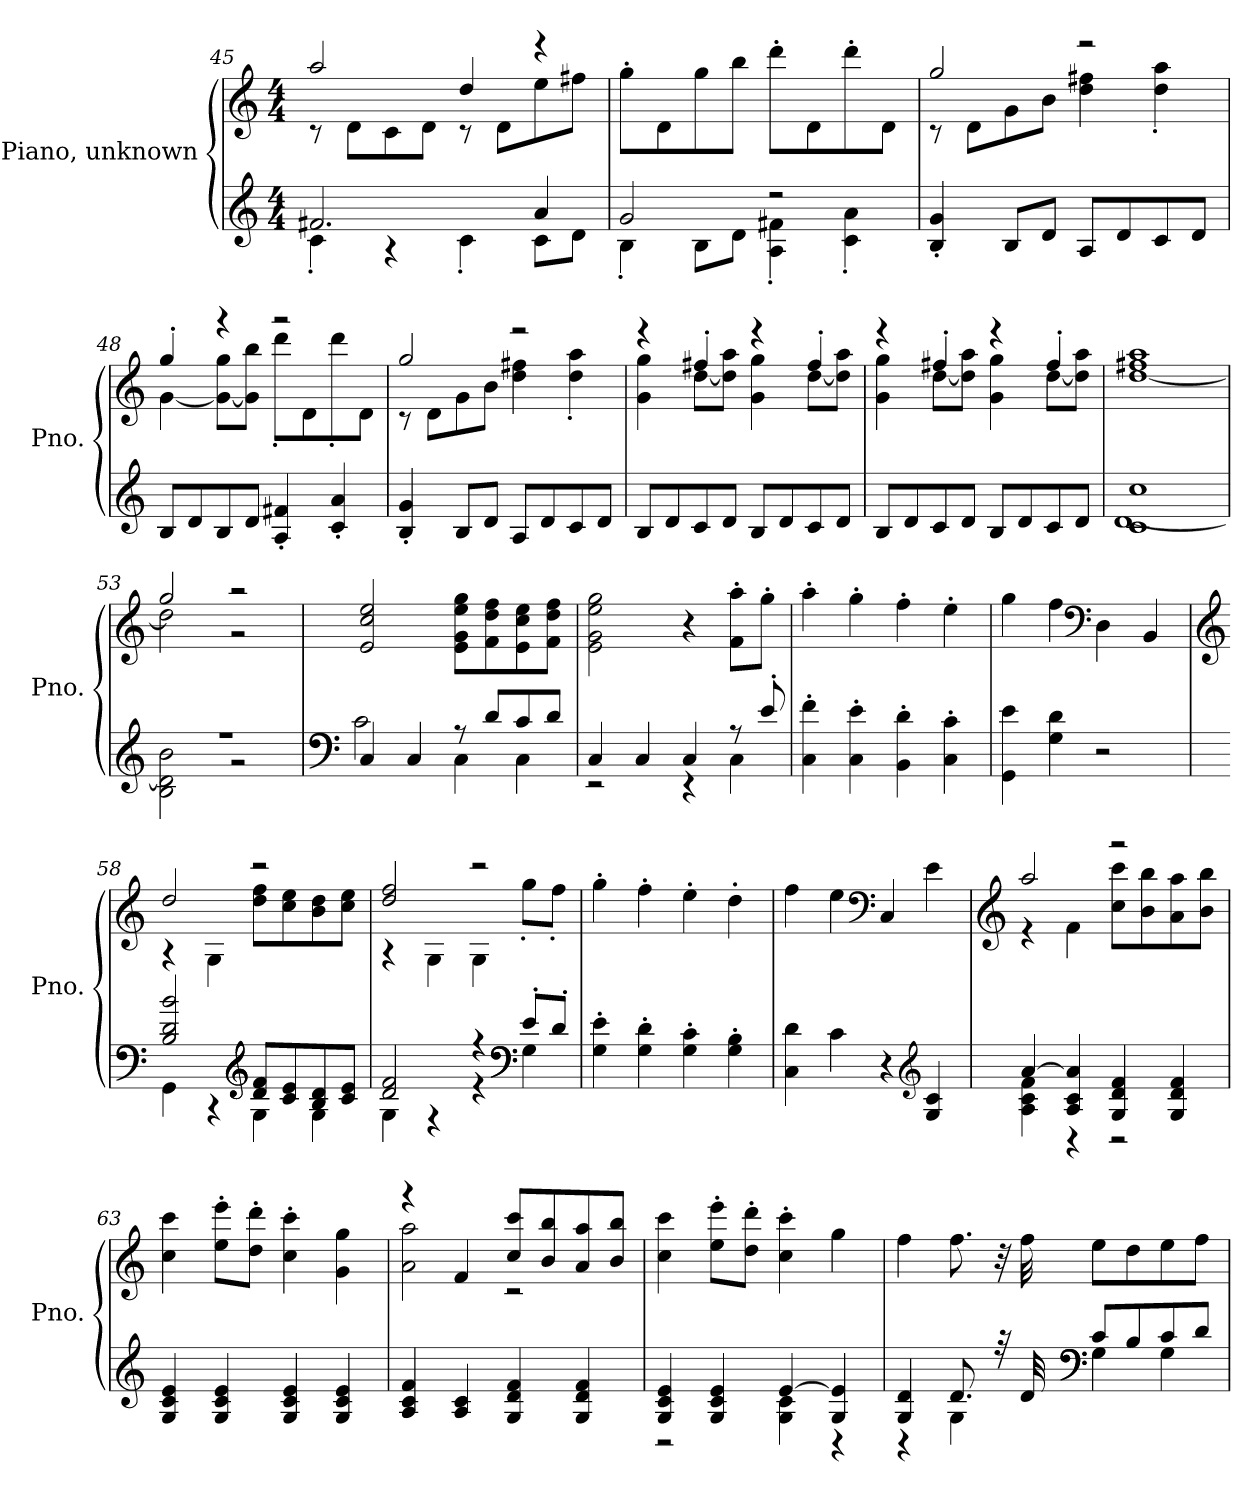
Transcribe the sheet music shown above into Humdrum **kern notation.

**kern	**kern
*part1	*part1
*staff2	*staff1
*I"Piano, unknown	*
*I'Pno.	*
*clefG2	*clefG2
*k[]	*k[]
*M4/4	*M4/4
=45	=45
*^	*^
2.f#X/	4c'\	2aa/	8r
.	.	.	8d\L
.	4r	.	8c\
.	.	.	8d\J
.	4c'\	4dd/	8r
.	.	.	8d\L
4a/	8c\L	4r	8ee\
.	8d\J	.	8ff#X\J
*	*	*v	*v
=46	=46	=46
2g/	4B'\	8gg'\L
.	.	8d\
.	8B\L	8gg\
.	8d\J	8bb\J
2r	4A\' 4f#X\'	8ddd'\L
.	.	8d\
.	4c\' 4a\'	8ddd'\
.	.	8d\J
*v	*v	*
=47	=47
*	*^
4B/' 4g/'	2gg/	8r
.	.	8d\L
8B/L	.	8g\
8d/J	.	8b\J
8A/L	2r	4dd\ 4ff#X\
8d/	.	.
8c/	.	4dd\' 4aa\'
8d/J	.	.
!!LO:LB:g=z	!!
=48	=48	=48
8B/L	4gg'/	[4g\
8d/	.	.
8B/	4r	8g\_ 8gg\L
8d/J	.	8g\] 8bb\J
4A/' 4f#X/'	2r	8ddd'\L
.	.	8d\
4c/' 4a/'	.	8ddd'\
.	.	8d\J
=49	=49	=49
4B/' 4g/'	2gg/	8r
.	.	8d\L
8B/L	.	8g\
8d/J	.	8b\J
8A/L	2r	4dd\ 4ff#X\
8d/	.	.
8c/	.	4dd\' 4aa\'
8d/J	.	.
=50	=50	=50
8B/L	4r	4g\ 4gg\
8d/	.	.
8c/	4ff#X'/	[8dd\L
8d/J	.	8dd\] 8aa\J
8B/L	4r	4g\ 4gg\
8d/	.	.
8c/	4ff#'/	[8dd\L
8d/J	.	8dd\] 8aa\J
=51	=51	=51
8B/L	4r	4g\ 4gg\
8d/	.	.
8c/	4ff#X'/	[8dd\L
8d/J	.	8dd\] 8aa\J
8B/L	4r	4g\ 4gg\
8d/	.	.
8c/	4ff#'/	[8dd\L
8d/J	.	8dd\] 8aa\J
=52	=52	=52
*^	*	*
1c 1cc	[1d	1ff#X 1aa	[1dd
!!LO:LB:g=z	!!
=53	=53	=53	=53
1r	2B\ 2d\] 2b\	2gg/	2dd\]
.	2r	2r	2r
*	*	*v	*v
=54	=54	=54
*clefF4	*	*
4C/	2c\	2e/ 2cc/ 2ee/
4C/	.	.
8r	4C\	8e\ 8g\ 8ee\ 8gg\L
8d/L	.	8f\ 8dd\ 8ff\
8c/	4C\	8e\ 8cc\ 8ee\
8d/J	.	8f\ 8dd\ 8ff\J
=55	=55	=55
4C/	2r	2e\ 2g\ 2ee\ 2gg\
4C/	.	.
4C/	4r	4r
8r	4C\	8f\' 8aa\'L
8e'/	.	8gg'\J
*v	*v	*
=56	=56
4C\' 4f\'	4aa'\
4C\' 4e\'	4gg'\
4BB\' 4d\'	4ff'\
4C\' 4c\'	4ee'\
=57	=57
4GG\ 4e\	4gg\
4G\ 4d\	4ff\
*	*clefF4
2r	4D\
.	4BB/
=58	=58
*	*clefG2
*^	*^
2B/ 2d/ 2b/	4GG\	2dd/	4r
.	4r	.	4G\
*clefG2	*	*	*
8d/ 8f/L	4G\	2r	8dd\ 8ff\L
8c/ 8e/	.	.	8cc\ 8ee\
8B/ 8d/	4G\	.	8b\ 8dd\
8c/ 8e/J	.	.	8cc\ 8ee\J
!!LO:PB:g=z	!!
=59	=59	=59	=59
2d/ 2f/	4G\	2dd/ 2ff/	4r
.	4r	.	4G\
4r	4r	2r	4G\
*clefF4	*	*	*
8e'/L	4G\	.	8gg'\L
8d'/J	.	.	8ff'\J
*v	*v	*	*
*	*v	*v
=60	=60
4G\' 4e\'	4gg'\
4G\' 4d\'	4ff'\
4G\' 4c\'	4ee'\
4G\' 4B\'	4dd'\
=61	=61
4C\ 4d\	4ff\
4c\	4ee\
*	*clefF4
4r	4C/
*clefG2	*
4G/ 4c/	4e\
=62	=62
*	*clefG2
*^	*^
[4a/	4A\ 4c\ 4f\	2aa/	4r
4A/ 4c/ 4a/]	4r	.	4f\
4G/ 4d/ 4f/	2r	2r	8cc\ 8ccc\L
.	.	.	8b\ 8bb\
4G/ 4d/ 4f/	.	.	8a\ 8aa\
.	.	.	8b\ 8bb\J
*v	*v	*	*
*	*v	*v
=63	=63
4G/ 4c/ 4e/	4cc\ 4ccc\
4G/ 4c/ 4e/	8ee\' 8eee\'L
.	8dd\' 8ddd\'J
4G/ 4c/ 4e/	4cc\' 4ccc\'
4G/ 4c/ 4e/	4g\ 4gg\
!!LO:LB:g=z
=64	=64
*	*^
4A/ 4c/ 4f/	4r	2a\ 2aa\
4A/ 4c/	4f/	.
4G/ 4d/ 4f/	8cc/ 8ccc/L	2r
.	8b/ 8bb/	.
4G/ 4d/ 4f/	8a/ 8aa/	.
.	8b/ 8bb/J	.
*	*v	*v
=65	=65
*^	*
4G/ 4c/ 4e/	2r	4cc\ 4ccc\
4G/ 4c/ 4e/	.	8ee\' 8eee\'L
.	.	8dd\' 8ddd\'J
[4e/	4G\ 4c\	4cc\' 4ccc\'
4G/ 4e/]	4r	4gg\
=66	=66	=66
4G/ 4d/	4r	4ff\
8.d/	4G\	8.ff\
32r	.	32r
32d/	.	32ff\
*clefF4	*	*
8c/L	4G\	8ee\L
8B/	.	8dd\
8c/	4G\	8ee\
8d/J	.	8ff\J
*v	*v	*
=	=
*-	*-
